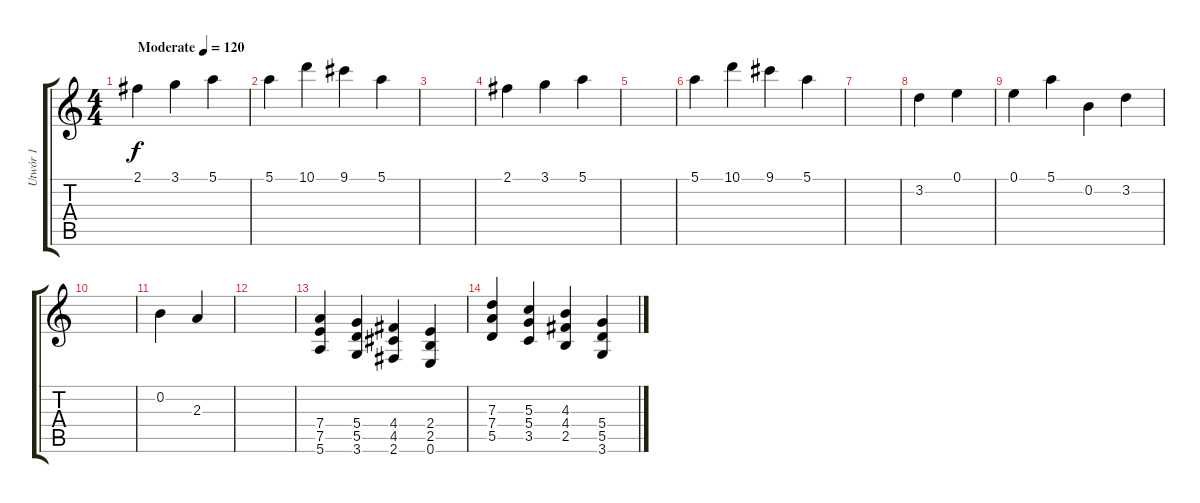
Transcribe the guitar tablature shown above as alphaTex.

\track ("Utwór 1" "Utwór 1") {instrument acousticguitarsteel}
\staff {score tabs}
\tuning (E4 B3 G3 D3 A2 E2) {hide}
\ts (4 4)
\tempo (120 "Moderate")
\clef g2
\ks c
2.1.4{dy f instrument acousticguitarsteel} 3.1.4 5.1.4 |
5.1.4 10.1.4 9.1.4 5.1.4 |
|
2.1.4 3.1.4 5.1.4 |
|
5.1.4 10.1.4 9.1.4 5.1.4 |
|
3.2.4 0.1.4 |
0.1.4 5.1.4 0.2.4 3.2.4 |
|
0.2.4 2.3.4 |
|
(7.4 7.5 5.6).4 (5.4 5.5 3.6).4 (4.4 4.5 2.6).4 (2.4 2.5 0.6).4 |
(7.3 7.4 5.5).4 (5.3 5.4 3.5).4 (4.3 4.4 2.5).4 (5.4 5.5 3.6).4
